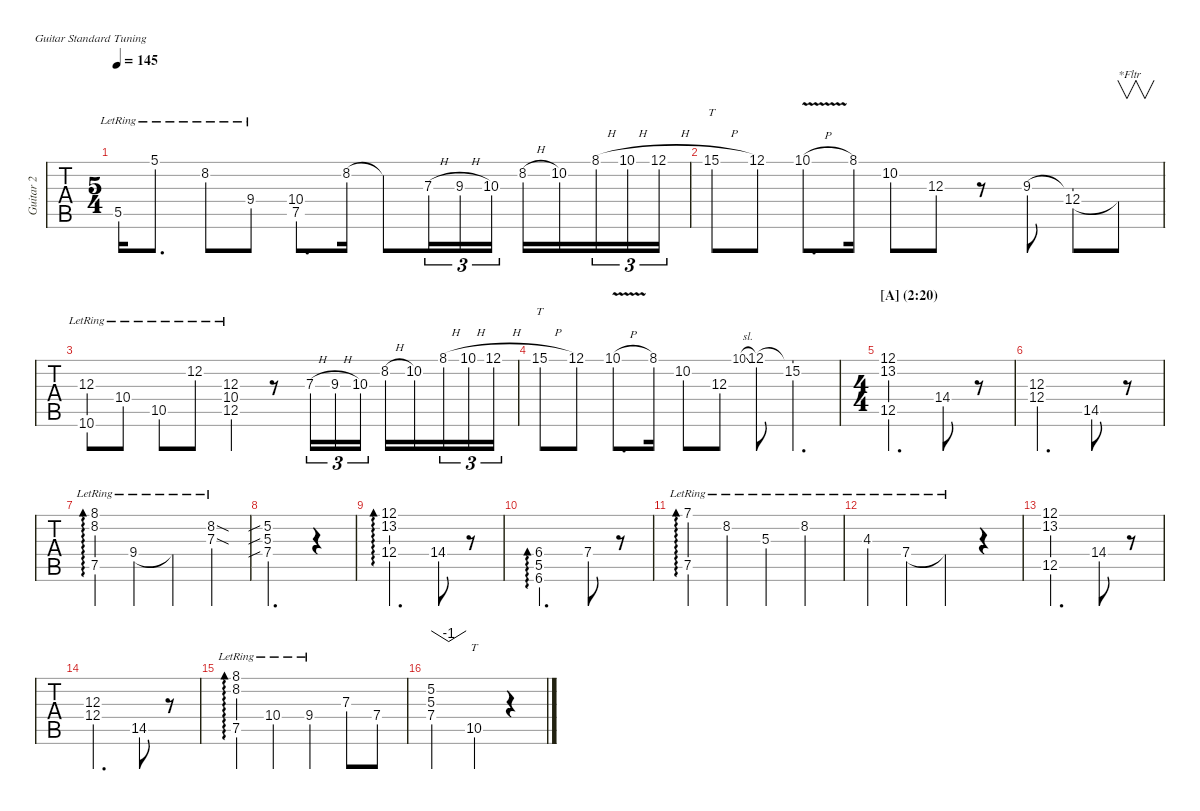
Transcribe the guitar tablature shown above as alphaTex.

\defaultSystemsLayout 4
\hideDynamics
\bracketExtendMode nobrackets
\multiTrackTrackNamePolicy allsystems
\firstSystemTrackNameMode fullname
\otherSystemsTrackNameMode fullname
\track ("Guitar 2" "Guitar 2") {instrument overdrivenguitar}
\staff {tabs}
\tuning (E4 B3 G3 D3 A2 E2)
\ts (5 4)
\tempo 145
\clef g2
\ks c
5.5{lr}.16{dy mf} 5.1{lr}.8{d} 8.2{lr}.8 9.4{lr}.8 (7.5 10.4).8{d} 8.2.16 8.2{t}.8{beam merge} 7.3{h}.16{tu (3 2)} 9.3{h}.16{tu (3 2)} 10.3.16{tu (3 2)} 8.2{h}.16 10.2.16{beam merge} 8.1{h}.16{tu (3 2)} 10.1{h}.16{tu (3 2)} 12.1{h}.16{tu (3 2)} |
15.1{h}.8{tt} 12.1.8 10.1{v h}.8{d} 8.1.16 10.2.8 12.3.8 r.8 9.3.8 (12.4 9.3{t}).8 12.4{t}.8{v txt "*Fltr"} |
(10.6{lr} 12.3{lr}).8 10.4{lr}.8 10.5{lr}.8 12.2{lr}.8 (12.3{lr} 12.5{lr} 10.4{lr}).4{beam merge} r.8 7.3{h}.16{tu (3 2)} 9.3{h}.16{tu (3 2)} 10.3.16{tu (3 2)} 8.2{h}.16 10.2.16{beam merge} 8.1{h}.16{tu (3 2)} 10.1{h}.16{tu (3 2)} 12.1{h}.16{tu (3 2)} |
15.1{h}.8{tt} 12.1.8 10.1{v h}.8{d} 8.1.16 10.2.8 12.3.8 10.1{sl}.8{gr onbeat} 12.1.8 (15.2 12.1{t}).4{d} |
\ts (4 4)
\section ("A" "(2:20)")
(13.2 12.1 12.5).2{d instrument distortionguitar} 14.4.8 r.8 |
(12.3 12.4).2{d} 14.5.8 r.8 |
(7.5{lr} 8.2{lr} 8.1{lr}).4{ad 0} 9.4{lr}.4 9.4{lr t}.4 (7.3{sod lr} 8.2{sod lr}).4 |
(7.4{sib} 5.3{sib} 5.2{sib}).2{d} r.4 |
(12.1 13.2 12.4).2{d ad 0} 14.4.8 r.8 |
(5.5 6.4{acc #} 6.6{acc #}).2{d ad 0} 7.4.8 r.8 |
(7.1{lr} 7.5{lr}).4{ad 0} 8.2{lr}.4 5.3{lr}.4 8.2{lr}.4 |
4.3{lr}.4 7.4{lr}.4 7.4{lr t}.4 r.4 |
(13.2 12.1 12.5).2{d} 14.4.8 r.8 |
(12.3 12.4).2{d} 14.5.8 r.8 |
(7.5{lr} 8.2{lr} 8.1{lr}).4{ad 0} 10.4{lr}.4 9.4{lr}.4 7.3.8 7.4.8 |
(7.4 5.3 5.2).2{tbe (dip default 22.2 0 25.8 -4 30 0)} 10.5.4{tt} r.4
